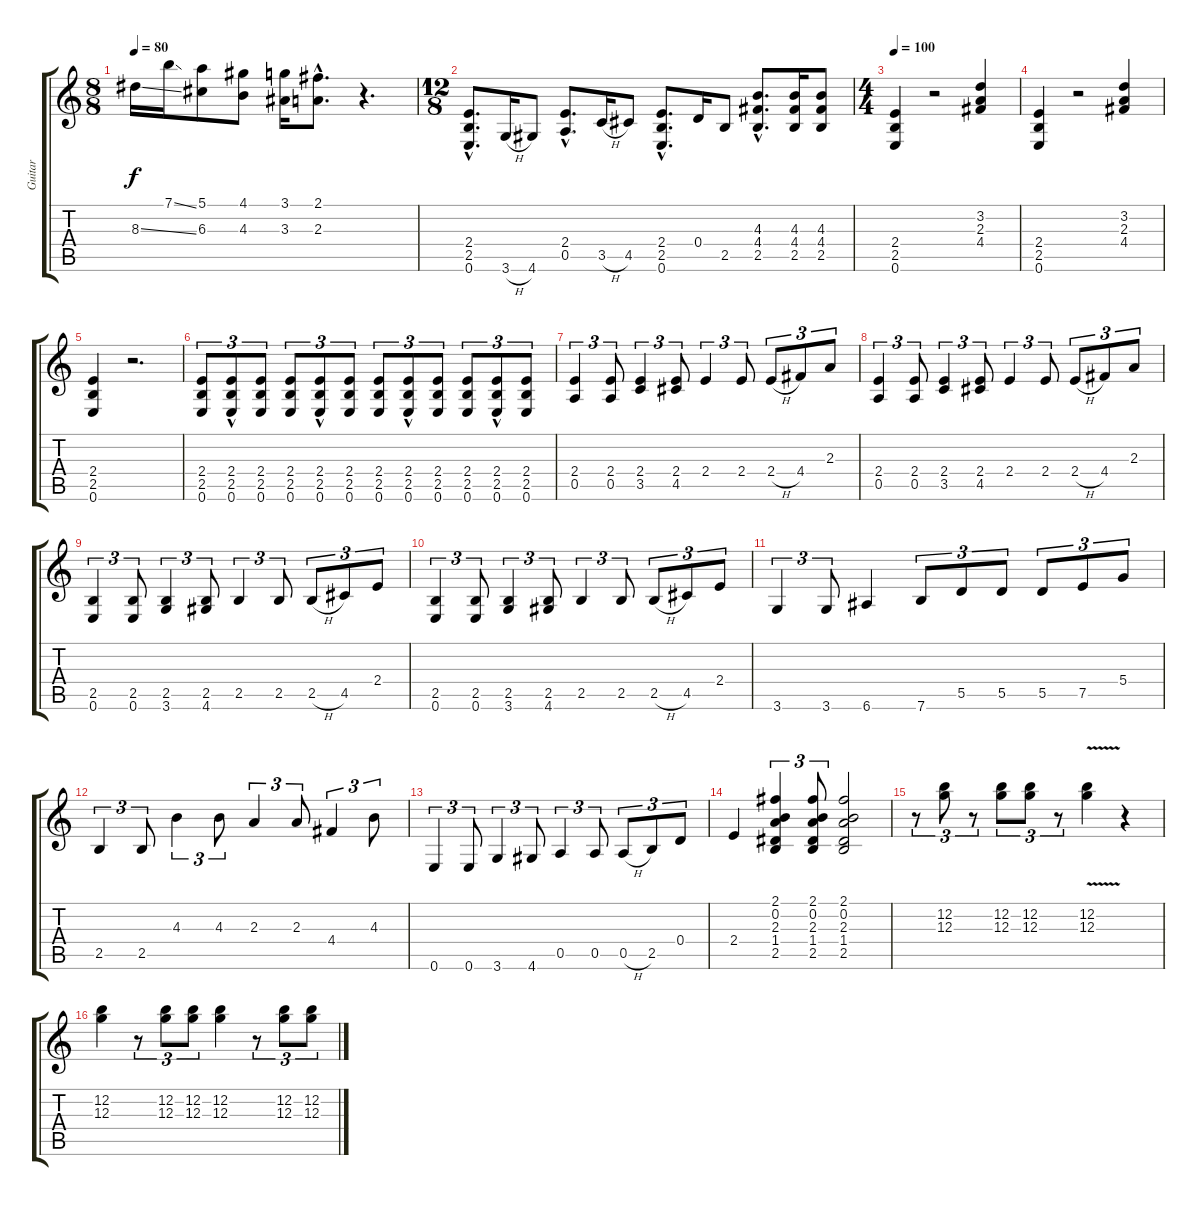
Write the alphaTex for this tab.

\track ("Guitar" "Guitar") {instrument overdrivenguitar}
\staff {score tabs}
\tuning (E4 B3 G3 D3 A2 E2) {hide}
\ts (8 8)
\tempo 80
\clef g2
\ks c
8.3{ss}.16{dy f} 7.1{ss}.16 (5.1 6.3).8 (4.1 4.3).8 (3.1 3.3).16 (2.1{hac} 2.3{hac}).8{d} r.4{d} |
\ts (12 8)
(2.4{hac} 2.5{hac} 0.6{hac}).8{d} 3.6{h}.16 4.6.8 (2.4{hac} 0.5{hac}).8{d} 3.5{h}.16 4.5.8 (2.4{hac} 2.5{hac} 0.6{hac}).8{d} 0.4.16 2.5.8 (4.3{hac} 4.4{hac} 2.5{hac}).8{d} (4.3 4.4 2.5).16 (4.3 4.4 2.5).8 |
\ts (4 4)
\tempo 100
(2.4 2.5 0.6).4 r.2 (3.2 2.3 4.4).4 |
(2.4 2.5 0.6).4 r.2 (3.2 2.3 4.4).4 |
(2.4 2.5 0.6).4 r.2{d} |
(2.4 2.5 0.6).8{tu (3 2)} (2.4{hac} 2.5 0.6).8{tu (3 2)} (2.4 2.5 0.6).8{tu (3 2)} (2.4 2.5 0.6).8{tu (3 2)} (2.4{hac} 2.5 0.6).8{tu (3 2)} (2.4 2.5 0.6).8{tu (3 2)} (2.4 2.5 0.6).8{tu (3 2)} (2.4{hac} 2.5 0.6).8{tu (3 2)} (2.4 2.5 0.6).8{tu (3 2)} (2.4 2.5 0.6).8{tu (3 2)} (2.4{hac} 2.5 0.6).8{tu (3 2)} (2.4 2.5 0.6).8{tu (3 2)} |
(2.4 0.5).4{tu (3 2)} (2.4 0.5).8{tu (3 2)} (2.4 3.5).4{tu (3 2)} (2.4 4.5).8{tu (3 2)} 2.4.4{tu (3 2)} 2.4.8{tu (3 2)} 2.4{h}.8{tu (3 2)} 4.4.8{tu (3 2)} 2.3.8{tu (3 2)} |
(2.4 0.5).4{tu (3 2)} (2.4 0.5).8{tu (3 2)} (2.4 3.5).4{tu (3 2)} (2.4 4.5).8{tu (3 2)} 2.4.4{tu (3 2)} 2.4.8{tu (3 2)} 2.4{h}.8{tu (3 2)} 4.4.8{tu (3 2)} 2.3.8{tu (3 2)} |
(2.5 0.6).4{tu (3 2)} (2.5 0.6).8{tu (3 2)} (2.5 3.6).4{tu (3 2)} (2.5 4.6).8{tu (3 2)} 2.5.4{tu (3 2)} 2.5.8{tu (3 2)} 2.5{h}.8{tu (3 2)} 4.5.8{tu (3 2)} 2.4.8{tu (3 2)} |
(2.5 0.6).4{tu (3 2)} (2.5 0.6).8{tu (3 2)} (2.5 3.6).4{tu (3 2)} (2.5 4.6).8{tu (3 2)} 2.5.4{tu (3 2)} 2.5.8{tu (3 2)} 2.5{h}.8{tu (3 2)} 4.5.8{tu (3 2)} 2.4.8{tu (3 2)} |
3.6.4{tu (3 2)} 3.6.8{tu (3 2)} 6.6.4 7.6.8{tu (3 2)} 5.5.8{tu (3 2)} 5.5.8{tu (3 2)} 5.5.8{tu (3 2)} 7.5.8{tu (3 2)} 5.4.8{tu (3 2)} |
2.5.4{tu (3 2)} 2.5.8{tu (3 2)} 4.3.4{tu (3 2)} 4.3.8{tu (3 2)} 2.3.4{tu (3 2)} 2.3.8{tu (3 2)} 4.4.4{tu (3 2)} 4.3.8{tu (3 2)} |
0.6.4{tu (3 2)} 0.6.8{tu (3 2)} 3.6.4{tu (3 2)} 4.6.8{tu (3 2)} 0.5.4{tu (3 2)} 0.5.8{tu (3 2)} 0.5{h}.8{tu (3 2)} 2.5.8{tu (3 2)} 0.4.8{tu (3 2)} |
2.4.4 (2.1 0.2 2.3 1.4 2.5).4{tu (3 2)} (2.1 0.2 2.3 1.4 2.5).8{tu (3 2)} (2.1 0.2 2.3 1.4 2.5).2 |
r.8{tu (3 2)} (12.2 12.3).8{tu (3 2)} r.8{tu (3 2)} (12.2 12.3).8{tu (3 2)} (12.2 12.3).8{tu (3 2)} r.8{tu (3 2)} (12.2{v} 12.3{v}).4 r.4 |
(12.2 12.3).4 r.8{tu (3 2)} (12.2 12.3).8{tu (3 2)} (12.2 12.3).8{tu (3 2)} (12.2 12.3).4 r.8{tu (3 2)} (12.2 12.3).8{tu (3 2)} (12.2 12.3).8{tu (3 2)}
